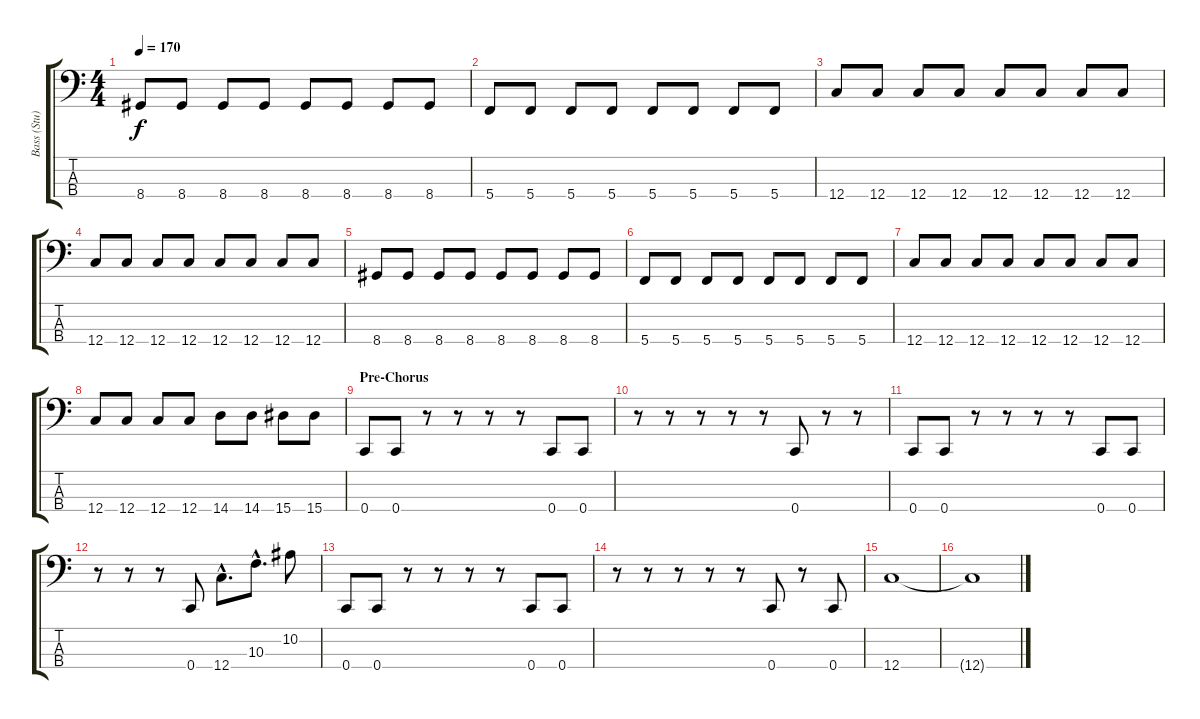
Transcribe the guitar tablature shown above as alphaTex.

\track ("Bass (Stu)" "Bass (Stu)") {instrument electricbassfinger}
\staff {score tabs}
\tuning (F2 C2 G1 C1) {hide}
\ts (4 4)
\tempo 170
\clef f4
\ks c
8.4.8{dy f} 8.4.8 8.4.8 8.4.8 8.4.8 8.4.8 8.4.8 8.4.8 |
5.4.8 5.4.8 5.4.8 5.4.8 5.4.8 5.4.8 5.4.8 5.4.8 |
12.4.8 12.4.8 12.4.8 12.4.8 12.4.8 12.4.8 12.4.8 12.4.8 |
12.4.8 12.4.8 12.4.8 12.4.8 12.4.8 12.4.8 12.4.8 12.4.8 |
8.4.8 8.4.8 8.4.8 8.4.8 8.4.8 8.4.8 8.4.8 8.4.8 |
5.4.8 5.4.8 5.4.8 5.4.8 5.4.8 5.4.8 5.4.8 5.4.8 |
12.4.8 12.4.8 12.4.8 12.4.8 12.4.8 12.4.8 12.4.8 12.4.8 |
12.4.8 12.4.8 12.4.8 12.4.8 14.4.8 14.4.8 15.4.8 15.4.8 |
\section ("" "Pre-Chorus")
0.4.8 0.4.8 r.8 r.8 r.8 r.8 0.4.8 0.4.8 |
r.8 r.8 r.8 r.8 r.8 0.4.8 r.8 r.8 |
0.4.8 0.4.8 r.8 r.8 r.8 r.8 0.4.8 0.4.8 |
r.8 r.8 r.8 0.4.8 12.4{hac}.8{d} 10.3{hac}.8{d} 10.2.8 |
0.4.8 0.4.8 r.8 r.8 r.8 r.8 0.4.8 0.4.8 |
r.8 r.8 r.8 r.8 r.8 0.4.8 r.8 0.4.8 |
12.4.1 |
12.4{t}.1
